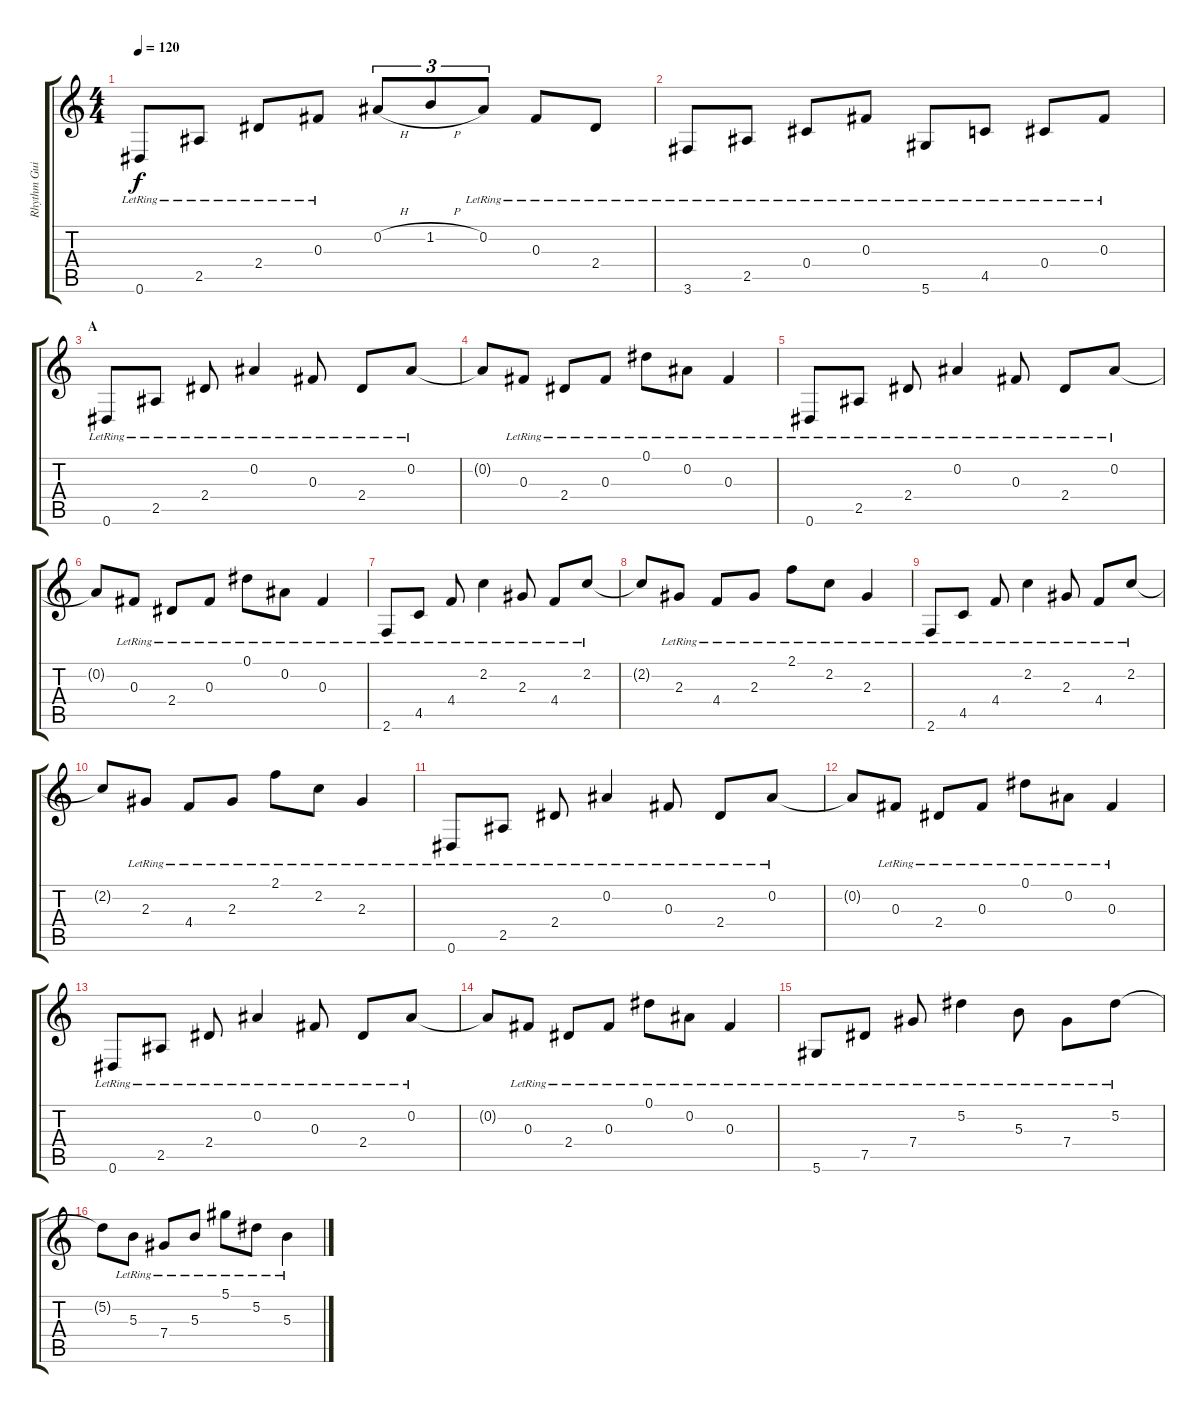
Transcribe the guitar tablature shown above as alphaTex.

\track ("Rhythm Guitar" "Rhythm Gui") {instrument acousticguitarnylon}
\staff {score tabs}
\tuning (Eb4 Bb3 Gb3 Db3 Ab2 Eb2) {hide}
\ts (4 4)
\tempo 120
\clef g2
\ks c
0.6{lr}.8{dy f} 2.5{lr}.8 2.4{lr}.8 0.3{lr}.8 0.2{h}.8{tu (3 2)} 1.2{h}.8{tu (3 2)} 0.2{lr}.8{tu (3 2)} 0.3{lr}.8 2.4{lr}.8 |
3.6{lr}.8 2.5{lr}.8 0.4{lr}.8 0.3{lr}.8 5.6{lr}.8 4.5{lr}.8 0.4{lr}.8 0.3{lr}.8 |
\section ("" "A")
0.6{lr}.8 2.5{lr}.8 2.4{lr}.8 0.2{lr}.4 0.3{lr}.8 2.4{lr}.8 0.2{lr}.8 |
0.2{t}.8 0.3{lr}.8 2.4{lr}.8 0.3{lr}.8 0.1{lr}.8 0.2{lr}.8 0.3{lr}.4 |
0.6{lr}.8 2.5{lr}.8 2.4{lr}.8 0.2{lr}.4 0.3{lr}.8 2.4{lr}.8 0.2{lr}.8 |
0.2{t}.8 0.3{lr}.8 2.4{lr}.8 0.3{lr}.8 0.1{lr}.8 0.2{lr}.8 0.3{lr}.4 |
2.6{lr}.8 4.5{lr}.8 4.4{lr}.8 2.2{lr}.4 2.3{lr}.8 4.4{lr}.8 2.2{lr}.8 |
2.2{t}.8 2.3{lr}.8 4.4{lr}.8 2.3{lr}.8 2.1{lr}.8 2.2{lr}.8 2.3{lr}.4 |
2.6{lr}.8 4.5{lr}.8 4.4{lr}.8 2.2{lr}.4 2.3{lr}.8 4.4{lr}.8 2.2{lr}.8 |
2.2{t}.8 2.3{lr}.8 4.4{lr}.8 2.3{lr}.8 2.1{lr}.8 2.2{lr}.8 2.3{lr}.4 |
0.6{lr}.8 2.5{lr}.8 2.4{lr}.8 0.2{lr}.4 0.3{lr}.8 2.4{lr}.8 0.2{lr}.8 |
0.2{t}.8 0.3{lr}.8 2.4{lr}.8 0.3{lr}.8 0.1{lr}.8 0.2{lr}.8 0.3{lr}.4 |
0.6{lr}.8 2.5{lr}.8 2.4{lr}.8 0.2{lr}.4 0.3{lr}.8 2.4{lr}.8 0.2{lr}.8 |
0.2{t}.8 0.3{lr}.8 2.4{lr}.8 0.3{lr}.8 0.1{lr}.8 0.2{lr}.8 0.3{lr}.4 |
5.6{lr}.8 7.5{lr}.8 7.4{lr}.8 5.2{lr}.4 5.3{lr}.8 7.4{lr}.8 5.2{lr}.8 |
5.2{t}.8 5.3{lr}.8 7.4{lr}.8 5.3{lr}.8 5.1{lr}.8 5.2{lr}.8 5.3{lr}.4
